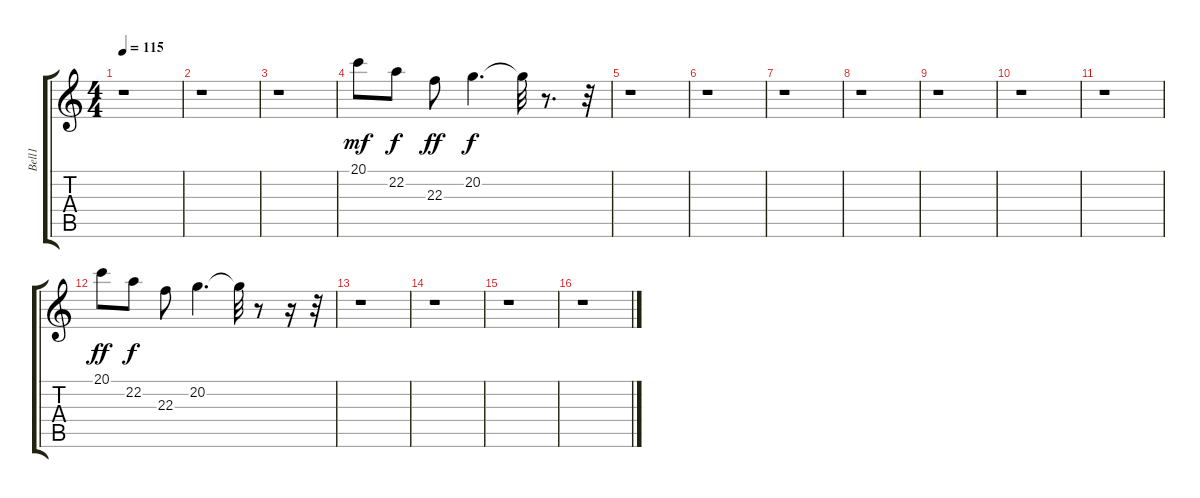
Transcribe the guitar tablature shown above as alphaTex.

\track ("Bell1" "Bell1") {instrument tinklebell}
\staff {score tabs}
\tuning (E4 B3 G3 D3 A2 E2) {hide}
\ts (4 4)
\tempo 115
\clef g2
\ks c
r.1{dy f} |
r.1 |
r.1 |
20.1.8{dy mf} 22.2.8{dy f} 22.3.8{dy ff} 20.2.4{d dy f} 20.2{t}.32 r.8{d} r.32 |
r.1 |
r.1 |
r.1 |
r.1 |
r.1 |
r.1 |
r.1 |
20.1.8{dy ff} 22.2.8{dy f} 22.3.8 20.2.4{d} 20.2{t}.32 r.8 r.16 r.32 |
r.1 |
r.1 |
r.1 |
r.1
